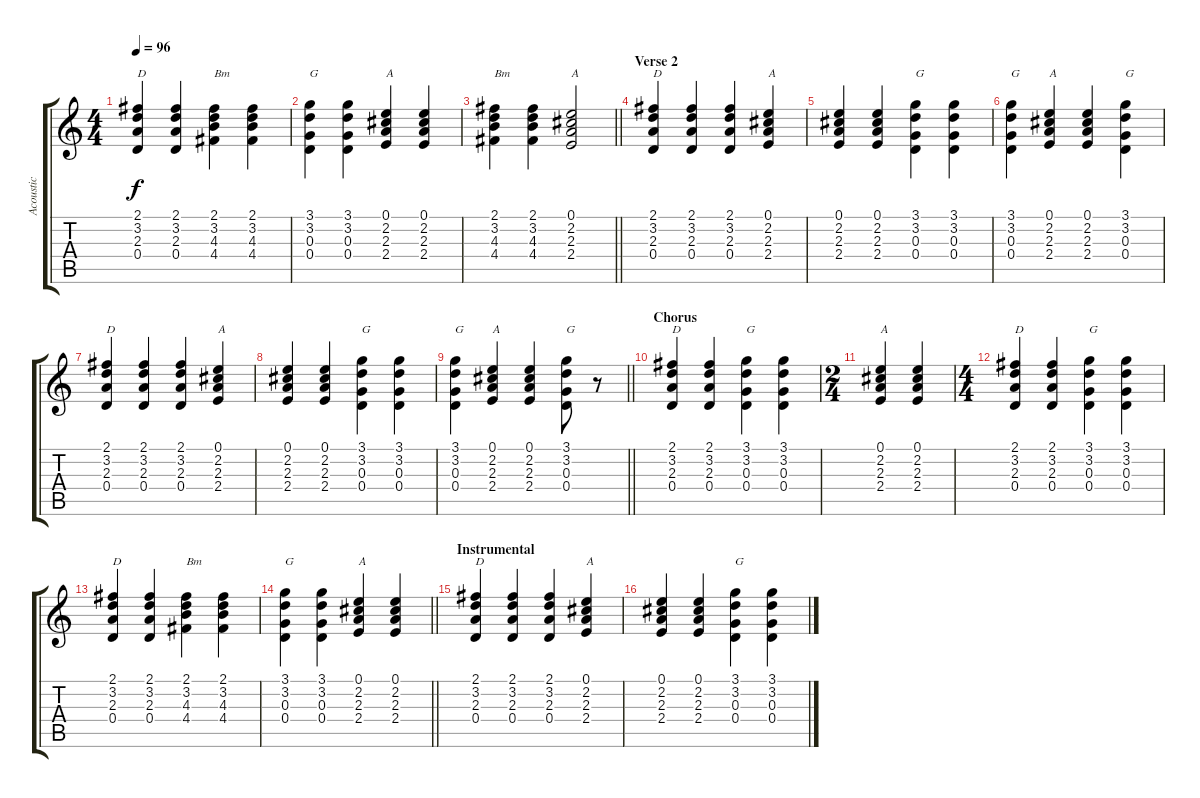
\track ("Acoustic" "Acoustic") {instrument acousticguitarsteel}
\staff {score tabs}
\tuning (E4 B3 G3 D3 A2 E2) {hide}
\ts (4 4)
\tempo 96
\clef g2
\ks c
(2.1 3.2 2.3 0.4).4{txt "D" dy f} (2.1 3.2 2.3 0.4).4 (2.1 3.2 4.3 4.4).4{txt "Bm"} (2.1 3.2 4.3 4.4).4 |
(3.1 3.2 0.3 0.4).4{txt "G"} (3.1 3.2 0.3 0.4).4 (0.1 2.2 2.3 2.4).4{txt "A"} (0.1 2.2 2.3 2.4).4 |
\barLineRight lightlight
(2.1 3.2 4.3 4.4).4{txt "Bm"} (2.1 3.2 4.3 4.4).4 (0.1 2.2 2.3 2.4).2{txt "A"} |
\section ("" "Verse 2")
(2.1 3.2 2.3 0.4).4{txt "D"} (2.1 3.2 2.3 0.4).4 (2.1 3.2 2.3 0.4).4 (0.1 2.2 2.3 2.4).4{txt "A"} |
(0.1 2.2 2.3 2.4).4 (0.1 2.2 2.3 2.4).4 (3.1 3.2 0.3 0.4).4{txt "G"} (3.1 3.2 0.3 0.4).4 |
(3.1 3.2 0.3 0.4).4{txt "G"} (0.1 2.2 2.3 2.4).4{txt "A"} (0.1 2.2 2.3 2.4).4 (3.1 3.2 0.3 0.4).4{txt "G"} |
(2.1 3.2 2.3 0.4).4{txt "D"} (2.1 3.2 2.3 0.4).4 (2.1 3.2 2.3 0.4).4 (0.1 2.2 2.3 2.4).4{txt "A"} |
(0.1 2.2 2.3 2.4).4 (0.1 2.2 2.3 2.4).4 (3.1 3.2 0.3 0.4).4{txt "G"} (3.1 3.2 0.3 0.4).4 |
\barLineRight lightlight
(3.1 3.2 0.3 0.4).4{txt "G"} (0.1 2.2 2.3 2.4).4{txt "A"} (0.1 2.2 2.3 2.4).4 (3.1 3.2 0.3 0.4).8{txt "G"} r.8 |
\section ("" "Chorus")
(2.1 3.2 2.3 0.4).4{txt "D"} (2.1 3.2 2.3 0.4).4 (3.1 3.2 0.3 0.4).4{txt "G"} (3.1 3.2 0.3 0.4).4 |
\ts (2 4)
(0.1 2.2 2.3 2.4).4{txt "A"} (0.1 2.2 2.3 2.4).4 |
\ts (4 4)
(2.1 3.2 2.3 0.4).4{txt "D"} (2.1 3.2 2.3 0.4).4 (3.1 3.2 0.3 0.4).4{txt "G"} (3.1 3.2 0.3 0.4).4 |
(2.1 3.2 2.3 0.4).4{txt "D"} (2.1 3.2 2.3 0.4).4 (2.1 3.2 4.3 4.4).4{txt "Bm"} (2.1 3.2 4.3 4.4).4 |
\barLineRight lightlight
(3.1 3.2 0.3 0.4).4{txt "G"} (3.1 3.2 0.3 0.4).4 (0.1 2.2 2.3 2.4).4{txt "A"} (0.1 2.2 2.3 2.4).4 |
\section ("" "Instrumental")
(2.1 3.2 2.3 0.4).4{txt "D"} (2.1 3.2 2.3 0.4).4 (2.1 3.2 2.3 0.4).4 (0.1 2.2 2.3 2.4).4{txt "A"} |
(0.1 2.2 2.3 2.4).4 (0.1 2.2 2.3 2.4).4 (3.1 3.2 0.3 0.4).4{txt "G"} (3.1 3.2 0.3 0.4).4
